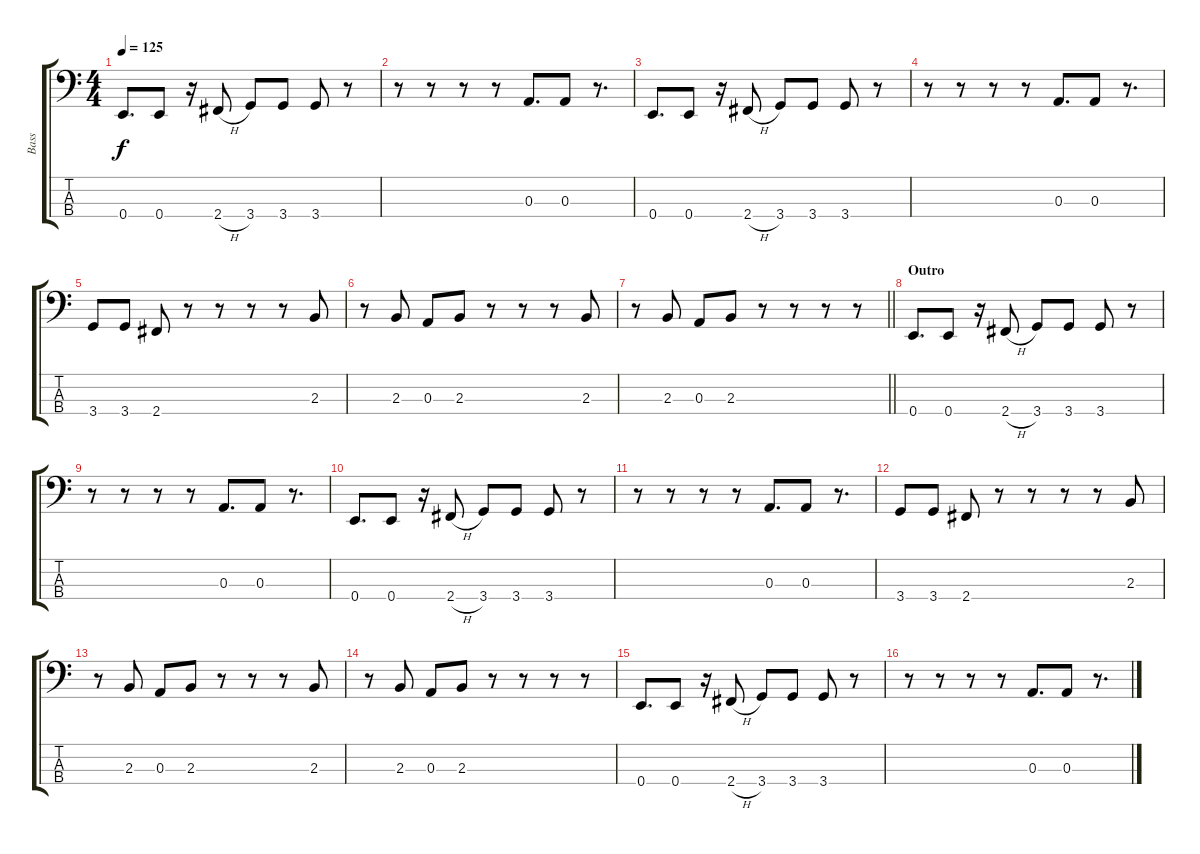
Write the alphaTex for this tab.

\track ("Bass" "Bass") {instrument slapbass1}
\staff {score tabs}
\tuning (G2 D2 A1 E1) {hide}
\ts (4 4)
\tempo 125
\clef f4
\ks c
0.4.8{d dy f} 0.4.8 r.16 2.4{h}.8 3.4.8 3.4.8 3.4.8 r.8 |
r.8 r.8 r.8 r.8 0.3.8{d} 0.3.8 r.8{d} |
0.4.8{d} 0.4.8 r.16 2.4{h}.8 3.4.8 3.4.8 3.4.8 r.8 |
r.8 r.8 r.8 r.8 0.3.8{d} 0.3.8 r.8{d} |
3.4.8 3.4.8 2.4.8 r.8 r.8 r.8 r.8 2.3.8 |
r.8 2.3.8 0.3.8 2.3.8 r.8 r.8 r.8 2.3.8 |
\barLineRight lightlight
r.8 2.3.8 0.3.8 2.3.8 r.8 r.8 r.8 r.8 |
\section ("" "Outro")
0.4.8{d} 0.4.8 r.16 2.4{h}.8 3.4.8 3.4.8 3.4.8 r.8 |
r.8 r.8 r.8 r.8 0.3.8{d} 0.3.8 r.8{d} |
0.4.8{d} 0.4.8 r.16 2.4{h}.8 3.4.8 3.4.8 3.4.8 r.8 |
r.8 r.8 r.8 r.8 0.3.8{d} 0.3.8 r.8{d} |
3.4.8 3.4.8 2.4.8 r.8 r.8 r.8 r.8 2.3.8 |
r.8 2.3.8 0.3.8 2.3.8 r.8 r.8 r.8 2.3.8 |
r.8 2.3.8 0.3.8 2.3.8 r.8 r.8 r.8 r.8 |
0.4.8{d} 0.4.8 r.16 2.4{h}.8 3.4.8 3.4.8 3.4.8 r.8 |
r.8 r.8 r.8 r.8 0.3.8{d} 0.3.8 r.8{d}
